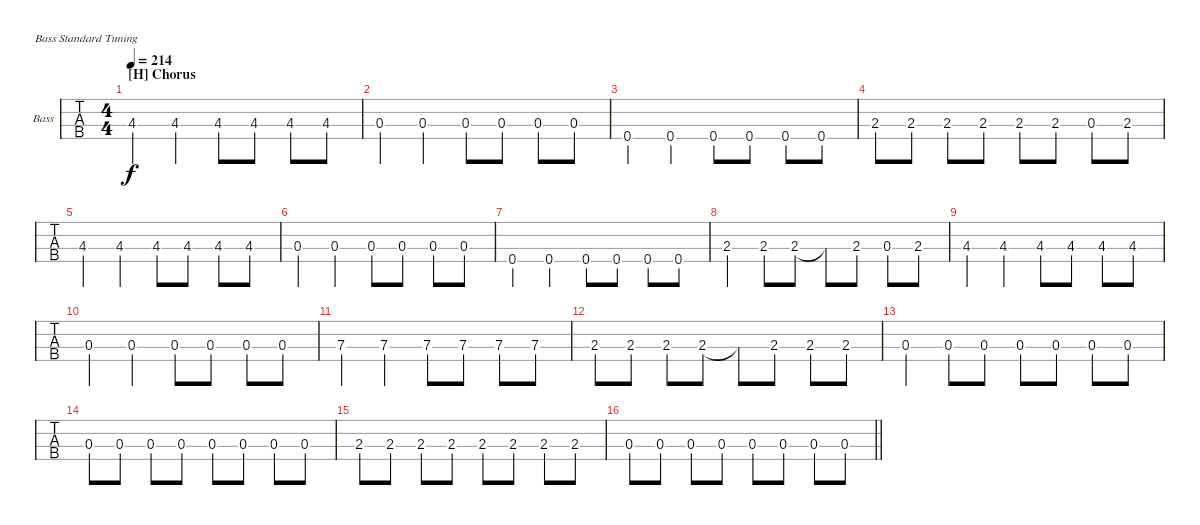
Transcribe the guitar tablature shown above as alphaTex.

\bracketExtendMode groupsimilarinstruments
\firstSystemTrackNameOrientation horizontal
\otherSystemsTrackNameOrientation horizontal
\track ("Dan Andriano - Bass" "Bass") {instrument electricbassfinger}
\staff {tabs}
\tuning (G2 D2 A1 E1)
\ts (4 4)
\section ("H" "Chorus")
\tempo 214
\clef f4
\ks c
4.3.4{dy f} 4.3.4 4.3.8 4.3.8 4.3.8 4.3.8 |
0.3.4 0.3.4 0.3.8 0.3.8 0.3.8 0.3.8 |
0.4.4 0.4.4 0.4.8 0.4.8 0.4.8 0.4.8 |
2.3.8 2.3.8 2.3.8 2.3.8 2.3.8 2.3.8 0.3.8 2.3.8 |
4.3.4 4.3.4 4.3.8 4.3.8 4.3.8 4.3.8 |
0.3.4 0.3.4 0.3.8 0.3.8 0.3.8 0.3.8 |
0.4.4 0.4.4 0.4.8 0.4.8 0.4.8 0.4.8 |
2.3.4 2.3.8 2.3.8 2.3{t}.8 2.3.8 0.3.8 2.3.8 |
4.3.4 4.3.4 4.3.8 4.3.8 4.3.8 4.3.8 |
0.3.4 0.3.4 0.3.8 0.3.8 0.3.8 0.3.8 |
7.3.4 7.3.4 7.3.8 7.3.8 7.3.8 7.3.8 |
2.3.8 2.3.8 2.3.8 2.3.8 2.3{t}.8 2.3.8 2.3.8 2.3.8 |
0.3.4 0.3.8 0.3.8 0.3.8 0.3.8 0.3.8 0.3.8 |
0.3.8 0.3.8 0.3.8 0.3.8 0.3.8 0.3.8 0.3.8 0.3.8 |
2.3.8 2.3.8 2.3.8 2.3.8 2.3.8 2.3.8 2.3.8 2.3.8 |
\barLineRight lightlight
0.3.8 0.3.8 0.3.8 0.3.8 0.3.8 0.3.8 0.3.8 0.3.8
